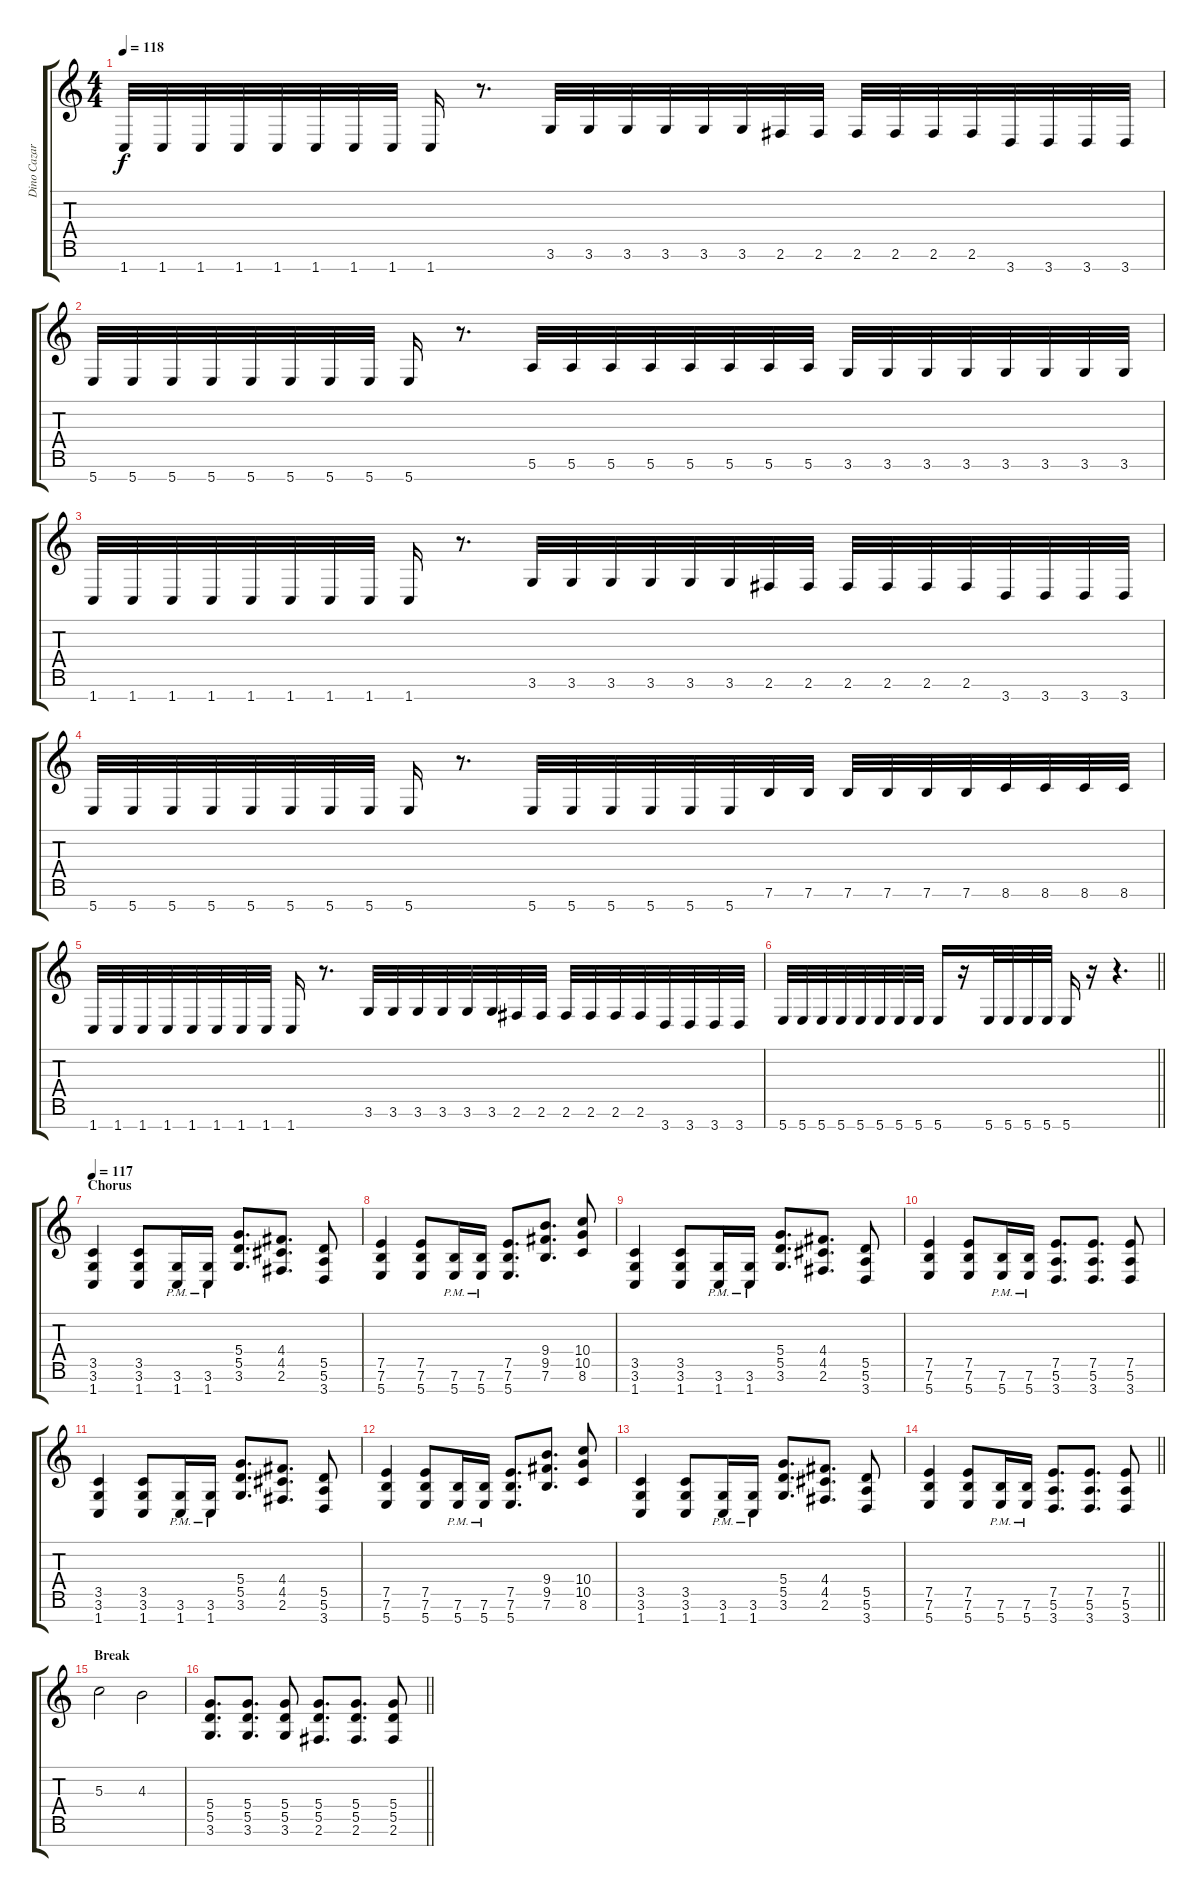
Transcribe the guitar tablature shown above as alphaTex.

\track ("Dino Cazares" "Dino Cazar") {instrument overdrivenguitar}
\staff {score tabs}
\tuning (E4 B3 G3 D3 A2 E2 B1) {hide}
\ts (4 4)
\tempo 118
\clef g2
\ks c
1.7.32{dy f} 1.7.32 1.7.32 1.7.32 1.7.32 1.7.32 1.7.32 1.7.32 1.7.16 r.8{d} 3.6.32 3.6.32 3.6.32 3.6.32 3.6.32 3.6.32 2.6.32 2.6.32 2.6.32 2.6.32 2.6.32 2.6.32 3.7.32 3.7.32 3.7.32 3.7.32 |
5.7.32 5.7.32 5.7.32 5.7.32 5.7.32 5.7.32 5.7.32 5.7.32 5.7.16 r.8{d} 5.6.32 5.6.32 5.6.32 5.6.32 5.6.32 5.6.32 5.6.32 5.6.32 3.6.32 3.6.32 3.6.32 3.6.32 3.6.32 3.6.32 3.6.32 3.6.32 |
1.7.32 1.7.32 1.7.32 1.7.32 1.7.32 1.7.32 1.7.32 1.7.32 1.7.16 r.8{d} 3.6.32 3.6.32 3.6.32 3.6.32 3.6.32 3.6.32 2.6.32 2.6.32 2.6.32 2.6.32 2.6.32 2.6.32 3.7.32 3.7.32 3.7.32 3.7.32 |
5.7.32 5.7.32 5.7.32 5.7.32 5.7.32 5.7.32 5.7.32 5.7.32 5.7.16 r.8{d} 5.7.32 5.7.32 5.7.32 5.7.32 5.7.32 5.7.32 7.6.32 7.6.32 7.6.32 7.6.32 7.6.32 7.6.32 8.6.32 8.6.32 8.6.32 8.6.32 |
1.7.32 1.7.32 1.7.32 1.7.32 1.7.32 1.7.32 1.7.32 1.7.32 1.7.16 r.8{d} 3.6.32 3.6.32 3.6.32 3.6.32 3.6.32 3.6.32 2.6.32 2.6.32 2.6.32 2.6.32 2.6.32 2.6.32 3.7.32 3.7.32 3.7.32 3.7.32 |
\barLineRight lightlight
5.7.32 5.7.32 5.7.32 5.7.32 5.7.32 5.7.32 5.7.32 5.7.32 5.7.16 r.16 5.7.32 5.7.32 5.7.32 5.7.32 5.7.16 r.16 r.4{d} |
\section ("" "Chorus")
\tempo 117
(3.5 3.6 1.7).4{balance 8} (3.5 3.6 1.7).8 (3.6{pm} 1.7{pm}).16 (3.6{pm} 1.7{pm}).16 (5.4 5.5 3.6).8{d} (4.4 4.5 2.6).8{d} (5.5 5.6 3.7).8 |
(7.5 7.6 5.7).4 (7.5 7.6 5.7).8 (7.6{pm} 5.7{pm}).16 (7.6{pm} 5.7{pm}).16 (7.5 7.6 5.7).8{d} (9.4 9.5 7.6).8{d} (10.4 10.5 8.6).8 |
(3.5 3.6 1.7).4 (3.5 3.6 1.7).8 (3.6{pm} 1.7{pm}).16 (3.6{pm} 1.7{pm}).16 (5.4 5.5 3.6).8{d} (4.4 4.5 2.6).8{d} (5.5 5.6 3.7).8 |
(7.5 7.6 5.7).4 (7.5 7.6 5.7).8 (7.6{pm} 5.7{pm}).16 (7.6{pm} 5.7{pm}).16 (7.5 5.6 3.7).8{d} (7.5 5.6 3.7).8{d} (7.5 5.6 3.7).8 |
(3.5 3.6 1.7).4 (3.5 3.6 1.7).8 (3.6{pm} 1.7{pm}).16 (3.6{pm} 1.7{pm}).16 (5.4 5.5 3.6).8{d} (4.4 4.5 2.6).8{d} (5.5 5.6 3.7).8 |
(7.5 7.6 5.7).4 (7.5 7.6 5.7).8 (7.6{pm} 5.7{pm}).16 (7.6{pm} 5.7{pm}).16 (7.5 7.6 5.7).8{d} (9.4 9.5 7.6).8{d} (10.4 10.5 8.6).8 |
(3.5 3.6 1.7).4 (3.5 3.6 1.7).8 (3.6{pm} 1.7{pm}).16 (3.6{pm} 1.7{pm}).16 (5.4 5.5 3.6).8{d} (4.4 4.5 2.6).8{d} (5.5 5.6 3.7).8 |
\barLineRight lightlight
(7.5 7.6 5.7).4 (7.5 7.6 5.7).8 (7.6{pm} 5.7{pm}).16 (7.6{pm} 5.7{pm}).16 (7.5 5.6 3.7).8{d} (7.5 5.6 3.7).8{d} (7.5 5.6 3.7).8 |
\section ("" "Break")
5.3.2 4.3.2 |
\barLineRight lightlight
(5.4 5.5 3.6).8{d} (5.4 5.5 3.6).8{d} (5.4 5.5 3.6).8 (5.4 5.5 2.6).8{d} (5.4 5.5 2.6).8{d} (5.4 5.5 2.6).8
